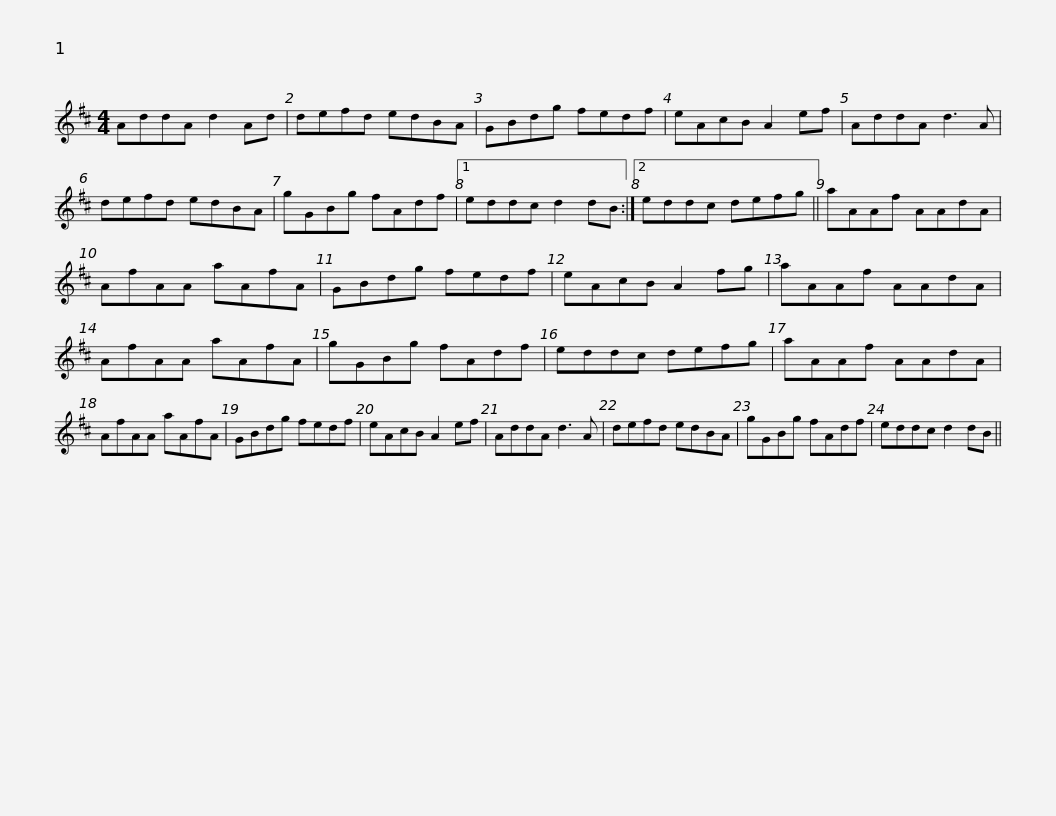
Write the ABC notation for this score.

X:1
L:1/8
M:4/4
I:linebreak $
K:D
V:1 treble
V:1
 AddA d2 Ad | defd edBA | GBdg fedf | eAcB A2 ef | AddA d3 A | %5
 defd edBA |$ gGBg fAdf |1 eddc d2 dB :|2 eddc defg || aAAf AAdA | %10
 AfAA aAfA |$ GBdg fedf | eAcB A2 fg | aAAf AAdA | AfAA aAfA | %15
 gGBg fAdf |$ eddc defg | aAAf AAdA | AfAA aAfA | GBdg fedf | %20
 eAcB A2 ef | AddA d3 A |$ defd edBA | gGBg fAdf | eddc d2 dB || %25
